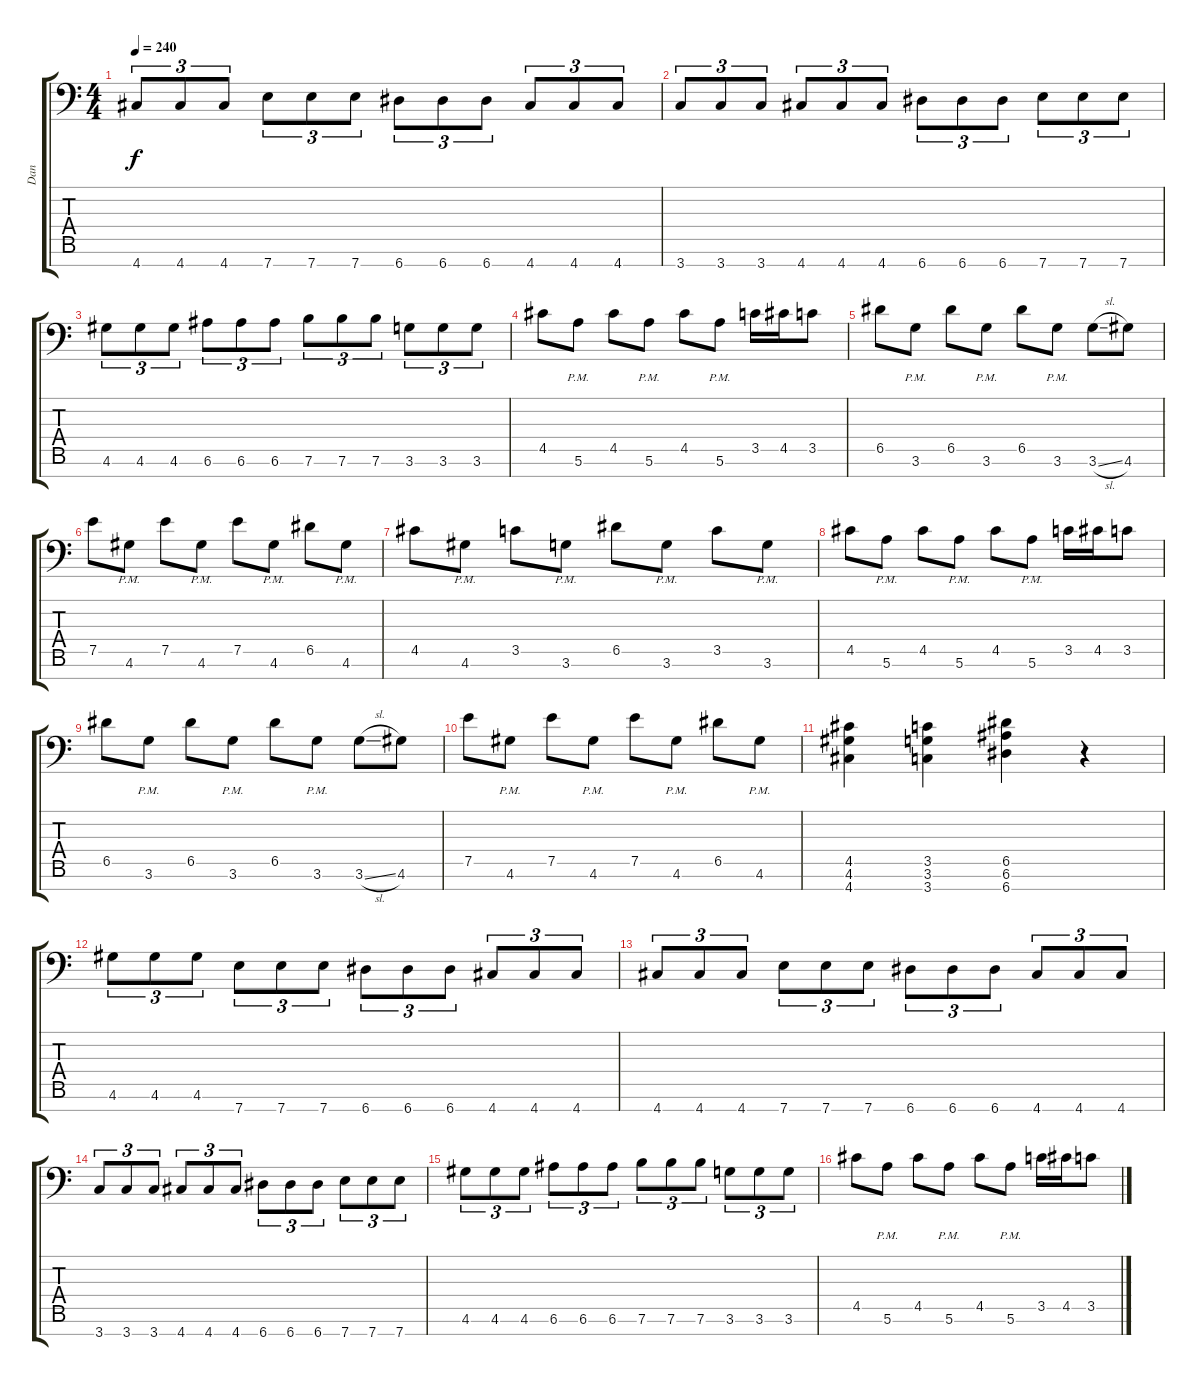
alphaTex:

\track ("Dan" "Dan") {instrument acousticguitarsteel}
\staff {score tabs}
\tuning (E4 B3 Gb3 D3 A2 E2 A1) {hide}
\ts (4 4)
\tempo 240
\clef f4
\ks c
4.7.8{tu (3 2) dy f} 4.7.8{tu (3 2)} 4.7.8{tu (3 2)} 7.7.8{tu (3 2)} 7.7.8{tu (3 2)} 7.7.8{tu (3 2)} 6.7.8{tu (3 2)} 6.7.8{tu (3 2)} 6.7.8{tu (3 2)} 4.7.8{tu (3 2)} 4.7.8{tu (3 2)} 4.7.8{tu (3 2)} |
3.7.8{tu (3 2)} 3.7.8{tu (3 2)} 3.7.8{tu (3 2)} 4.7.8{tu (3 2)} 4.7.8{tu (3 2)} 4.7.8{tu (3 2)} 6.7.8{tu (3 2)} 6.7.8{tu (3 2)} 6.7.8{tu (3 2)} 7.7.8{tu (3 2)} 7.7.8{tu (3 2)} 7.7.8{tu (3 2)} |
4.6.8{tu (3 2)} 4.6.8{tu (3 2)} 4.6.8{tu (3 2)} 6.6.8{tu (3 2)} 6.6.8{tu (3 2)} 6.6.8{tu (3 2)} 7.6.8{tu (3 2)} 7.6.8{tu (3 2)} 7.6.8{tu (3 2)} 3.6.8{tu (3 2)} 3.6.8{tu (3 2)} 3.6.8{tu (3 2)} |
4.5.8 5.6{pm}.8 4.5.8 5.6{pm}.8 4.5.8 5.6{pm}.8 3.5.16 4.5.16 3.5.8 |
6.5.8 3.6{pm}.8 6.5.8 3.6{pm}.8 6.5.8 3.6{pm}.8 3.6{sl}.8 4.6.8 |
7.5.8 4.6{pm}.8 7.5.8 4.6{pm}.8 7.5.8 4.6{pm}.8 6.5.8 4.6{pm}.8 |
4.5.8 4.6{pm}.8 3.5.8 3.6{pm}.8 6.5.8 3.6{pm}.8 3.5.8 3.6{pm}.8 |
4.5.8 5.6{pm}.8 4.5.8 5.6{pm}.8 4.5.8 5.6{pm}.8 3.5.16 4.5.16 3.5.8 |
6.5.8 3.6{pm}.8 6.5.8 3.6{pm}.8 6.5.8 3.6{pm}.8 3.6{sl}.8 4.6.8 |
7.5.8 4.6{pm}.8 7.5.8 4.6{pm}.8 7.5.8 4.6{pm}.8 6.5.8 4.6{pm}.8 |
(4.5 4.6 4.7).4 (3.5 3.6 3.7).4 (6.5 6.6 6.7).4 r.4 |
4.6.8{tu (3 2)} 4.6.8{tu (3 2)} 4.6.8{tu (3 2)} 7.7.8{tu (3 2)} 7.7.8{tu (3 2)} 7.7.8{tu (3 2)} 6.7.8{tu (3 2)} 6.7.8{tu (3 2)} 6.7.8{tu (3 2)} 4.7.8{tu (3 2)} 4.7.8{tu (3 2)} 4.7.8{tu (3 2)} |
4.7.8{tu (3 2)} 4.7.8{tu (3 2)} 4.7.8{tu (3 2)} 7.7.8{tu (3 2)} 7.7.8{tu (3 2)} 7.7.8{tu (3 2)} 6.7.8{tu (3 2)} 6.7.8{tu (3 2)} 6.7.8{tu (3 2)} 4.7.8{tu (3 2)} 4.7.8{tu (3 2)} 4.7.8{tu (3 2)} |
3.7.8{tu (3 2)} 3.7.8{tu (3 2)} 3.7.8{tu (3 2)} 4.7.8{tu (3 2)} 4.7.8{tu (3 2)} 4.7.8{tu (3 2)} 6.7.8{tu (3 2)} 6.7.8{tu (3 2)} 6.7.8{tu (3 2)} 7.7.8{tu (3 2)} 7.7.8{tu (3 2)} 7.7.8{tu (3 2)} |
4.6.8{tu (3 2)} 4.6.8{tu (3 2)} 4.6.8{tu (3 2)} 6.6.8{tu (3 2)} 6.6.8{tu (3 2)} 6.6.8{tu (3 2)} 7.6.8{tu (3 2)} 7.6.8{tu (3 2)} 7.6.8{tu (3 2)} 3.6.8{tu (3 2)} 3.6.8{tu (3 2)} 3.6.8{tu (3 2)} |
4.5.8 5.6{pm}.8 4.5.8 5.6{pm}.8 4.5.8 5.6{pm}.8 3.5.16 4.5.16 3.5.8
